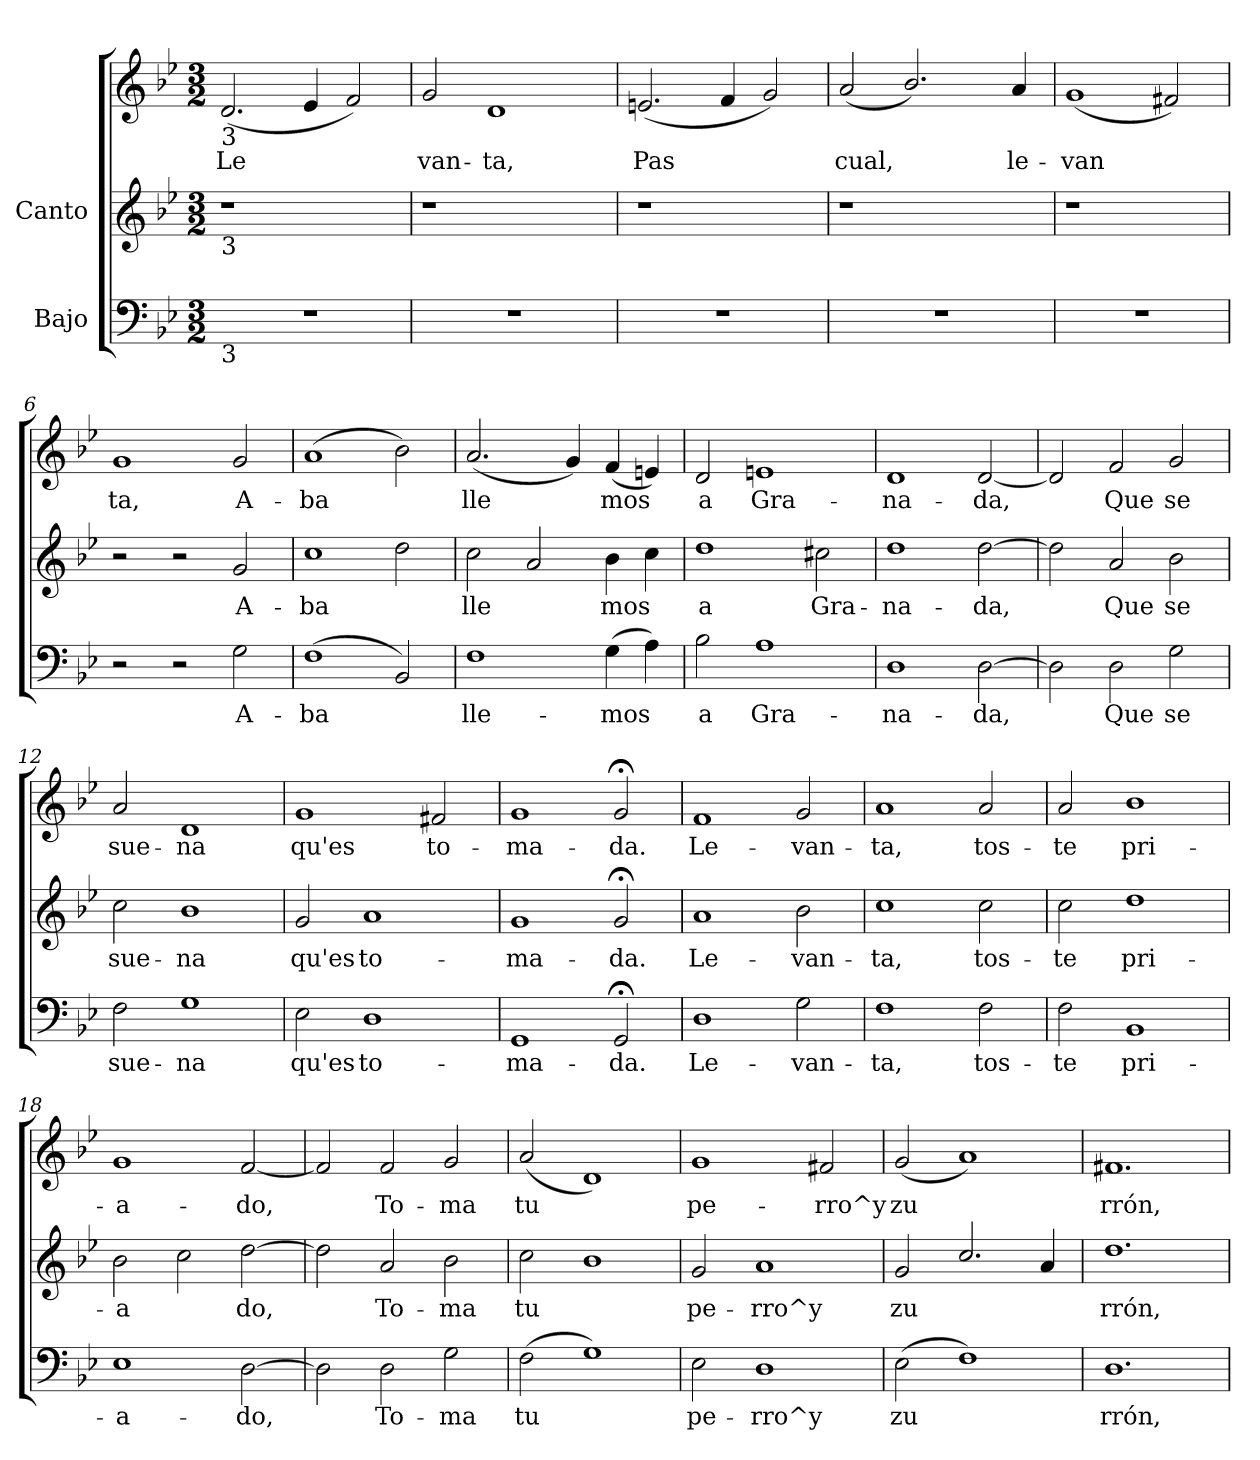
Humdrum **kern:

**kern	**text	**kern	**text	**kern	**text
*part2	*part2	*part1	*part1	*part1	*part1
*staff3	*staff3	*staff2	*staff2	*staff1	*staff1
*I"Bajo	*	*I"Canto	*	*	*
!!LO:PB:g=z
*stria5	*	*stria5	*	*stria5	*
*clefF4	*	*clefG2	*	*clefG2	*
*k[b-e-]	*	*k[b-e-]	*	*k[b-e-]	*
*B-:	*	*B-:	*	*B-:	*
*M3/2	*	*M3/2	*	*M3/2	*
*MM324	*	*MM324	*	*MM324	*
=1	=1	=1	=1	=1	=1
!	!	!	!	!LO:TX:b:t=3	!
!	!	!LO:TX:b:t=3	!	!	!
!LO:TX:b:t=3	!	!	!	!	!
!	!	!	!	!	!LO:LY:b:cj
1.r	.	1r	.	(<2.d/	Le-
!	!	!	!	!	!LO:LY:b:cj
.	.	.	.	4e-/	--
!	!	!	!	!	!LO:LY:b:cj
.	.	2ryy	.	2f/)	--
=2	=2	=2	=2	=2	=2
!	!	!	!	!	!LO:LY:b:cj
1.r	.	1r	.	2g/	-van-
!	!	!	!	!	!LO:LY:b:cj
.	.	.	.	1d	-ta,
.	.	2ryy	.	.	.
=3	=3	=3	=3	=3	=3
!	!	!	!	!	!LO:LY:b:cj
1.r	.	1r	.	(<2.en/	Pas-
!	!	!	!	!	!LO:LY:b:cj
.	.	.	.	4f/	--
!	!	!	!	!	!LO:LY:b:cj
.	.	2ryy	.	2g/)	--
=4	=4	=4	=4	=4	=4
!	!	!	!	!	!LO:LY:b:cj
1.r	.	1r	.	(<2a/	-cual,
!	!	!	!	!	!LO:LY:b:cj
.	.	.	.	2.b-/)	.
.	.	2ryy	.	.	.
!	!	!	!	!	!LO:LY:b:cj
.	.	.	.	4a/	le-
=5	=5	=5	=5	=5	=5
!	!	!	!	!	!LO:LY:b:cj
1.r	.	1r	.	(<1g	-van-
!	!	!	!	!	!LO:LY:b:cj
.	.	2ryy	.	2f#X/)	--
!!LO:LB:g=z
=6	=6	=6	=6	=6	=6
!	!	!	!	!	!LO:LY:b:cj
2r	.	2r	.	1g	-ta,
2r	.	2r	.	.	.
!	!LO:LY:b:cj	!	!LO:LY:b:cj	!	!LO:LY:b:cj
2G\	A-	2g/	-A-	2g/	A-
=7	=7	=7	=7	=7	=7
!	!LO:LY:b:cj	!	!LO:LY:b:cj	!	!LO:LY:b:cj
(>1F	-ba-	1cc	-ba-	(>1a	-ba-
!	!LO:LY:b:cj	!	!LO:LY:b:cj	!	!LO:LY:b:cj
2BB-/)	--	2dd\	--	2b-\)	--
=8	=8	=8	=8	=8	=8
!	!LO:LY:b:cj	!	!LO:LY:b:cj	!	!LO:LY:b:cj
1F	-lle-	2cc\	lle-	(<2.a/	-lle-
!	!	!	!LO:LY:b:cj	!	!
.	.	2a/	-	.	.
!	!	!	!	!	!LO:LY:b:cj
.	.	.	.	4g/)	-
!	!LO:LY:b:cj	!	!LO:LY:b:cj	!	!LO:LY:b:cj
(>4G\	-mos	4b-\	mos	(<4f/	mos
!	!LO:LY:b:cj	!	!LO:LY:b:cj	!	!LO:LY:b:cj
4A\)	.	4cc\	.	4en/)	.
=9	=9	=9	=9	=9	=9
!	!LO:LY:b:cj	!	!LO:LY:b:cj	!	!LO:LY:b:cj
2B-\	a	1dd	-a	2d/	a
!	!LO:LY:b:cj	!	!	!	!LO:LY:b:cj
1A	Gra-	.	.	1en	Gra-
!	!	!	!LO:LY:b:cj	!	!
.	.	2cc#X\	Gra-	.	.
=10	=10	=10	=10	=10	=10
!	!LO:LY:b:cj	!	!LO:LY:b:cj	!	!LO:LY:b:cj
1D	-na-	1dd	na-	1d	-na-
!	!LO:LY:b:cj	!	!LO:LY:b:cj	!	!LO:LY:b:cj
[>2D\	-da,	[>2dd\	-da,	[<2d/	-da,
=11	=11	=11	=11	=11	=11
!	!LO:LY:b:cj	!	!LO:LY:b:cj	!	!LO:LY:b:cj
2D\]	.	2dd\]	.	2d/]	.
!	!LO:LY:b:cj	!	!LO:LY:b:cj	!	!LO:LY:b:cj
2D\	Que	2a/	Que	2f/	Que
!	!LO:LY:b:cj	!	!LO:LY:b:cj	!	!LO:LY:b:cj
2G\	se	2b-\	se	2g/	se
!!LO:LB:g=z
=12	=12	=12	=12	=12	=12
!	!LO:LY:b:cj	!	!LO:LY:b:cj	!	!LO:LY:b:cj
2F\	sue-	2cc\	sue-	2a/	sue-
!	!LO:LY:b:cj	!	!LO:LY:b:cj	!	!LO:LY:b:cj
1G	-na	1b-	-na	1d	-na
=13	=13	=13	=13	=13	=13
!	!LO:LY:b:cj	!	!LO:LY:b:cj	!	!LO:LY:b:cj
2E-\	qu'es	2g/	-qu'es	1g	qu'es
!	!LO:LY:b:cj	!	!LO:LY:b:cj	!	!
1D	to-	1a	to-	.	.
!	!	!	!	!	!LO:LY:b:cj
.	.	.	.	2f#X/	to-
=14	=14	=14	=14	=14	=14
!	!LO:LY:b:cj	!	!LO:LY:b:cj	!	!LO:LY:b:cj
1GG	-ma-	1g	ma-	1g	-ma-
!	!LO:LY:b:cj	!	!LO:LY:b:cj	!	!LO:LY:b:cj
2GG;</	-da.	2g;</	-da.	2g;</	-da.
=15	=15	=15	=15	=15	=15
!	!LO:LY:b:cj	!	!LO:LY:b:cj	!	!LO:LY:b:cj
1D	Le-	1a	-Le-	1f	Le-
!	!LO:LY:b:cj	!	!LO:LY:b:cj	!	!LO:LY:b:cj
2G\	-van-	2b-\	-van-	2g/	-van-
=16	=16	=16	=16	=16	=16
!	!LO:LY:b:cj	!	!LO:LY:b:cj	!	!LO:LY:b:cj
1F	-ta,	1cc	-ta,	1a	-ta,
!	!LO:LY:b:cj	!	!LO:LY:b:cj	!	!LO:LY:b:cj
2F\	tos-	2cc\	tos-	2a/	tos-
=17	=17	=17	=17	=17	=17
!	!LO:LY:b:cj	!	!LO:LY:b:cj	!	!LO:LY:b:cj
2F\	-te	2cc\	-te	2a/	-te
!	!LO:LY:b:cj	!	!LO:LY:b:cj	!	!LO:LY:b:cj
1BB-	pri-	1dd	pri-	1b-	pri-
!!LO:LB:g=z
=18	=18	=18	=18	=18	=18
!	!LO:LY:b:cj	!	!LO:LY:b:cj	!	!LO:LY:b:cj
1E-	-a-	2b-\	a-	1g	-a-
!	!	!	!LO:LY:b:cj	!	!
.	.	2cc\	-	.	.
!	!LO:LY:b:cj	!	!LO:LY:b:cj	!	!LO:LY:b:cj
[>2D\	-do,	[>2dd\	do,	[<2f/	-do,
=19	=19	=19	=19	=19	=19
!	!LO:LY:b:cj	!	!LO:LY:b:cj	!	!LO:LY:b:cj
2D\]	.	2dd\]	.	2f/]	.
!	!LO:LY:b:cj	!	!LO:LY:b:cj	!	!LO:LY:b:cj
2D\	To-	2a/	To-	2f/	To-
!	!LO:LY:b:cj	!	!LO:LY:b:cj	!	!LO:LY:b:cj
2G\	-ma	2b-\	-ma	2g/	-ma
=20	=20	=20	=20	=20	=20
!	!LO:LY:b:cj	!	!LO:LY:b:cj	!	!LO:LY:b:cj
(>2F\	tu	2cc\	tu	(<2a/	tu
!	!LO:LY:b:cj	!	!LO:LY:b:cj	!	!LO:LY:b:cj
1G)	.	1b-	.	1d)	.
=21	=21	=21	=21	=21	=21
!	!LO:LY:b:cj	!	!LO:LY:b:cj	!	!LO:LY:b:cj
2E-\	pe-	2g/	pe-	1g	pe-
!	!LO:LY:b:cj	!	!LO:LY:b:cj	!	!
1D	-rro^y	1a	-rro^y	.	.
!	!	!	!	!	!LO:LY:b:cj
.	.	.	.	2f#X/	-rro^y
=22	=22	=22	=22	=22	=22
!	!LO:LY:b:cj	!	!LO:LY:b:cj	!	!LO:LY:b:cj
(>2E-\	zu-	2g/	-zu-	(<2g/	zu-
!	!LO:LY:b:cj	!	!LO:LY:b:cj	!	!LO:LY:b:cj
1F)	--	2.cc/	--	1a)	--
!	!	!	!LO:LY:b:cj	!	!
.	.	4a/	--	.	.
=23	=23	=23	=23	=23	=23
!	!LO:LY:b:cj	!	!LO:LY:b:cj	!	!LO:LY:b:cj
1.D	-rrón,	1.dd	rrón,	1.f#X	-rrón,
=	=	=	=	=	=
*-	*-	*-	*-	*-	*-
